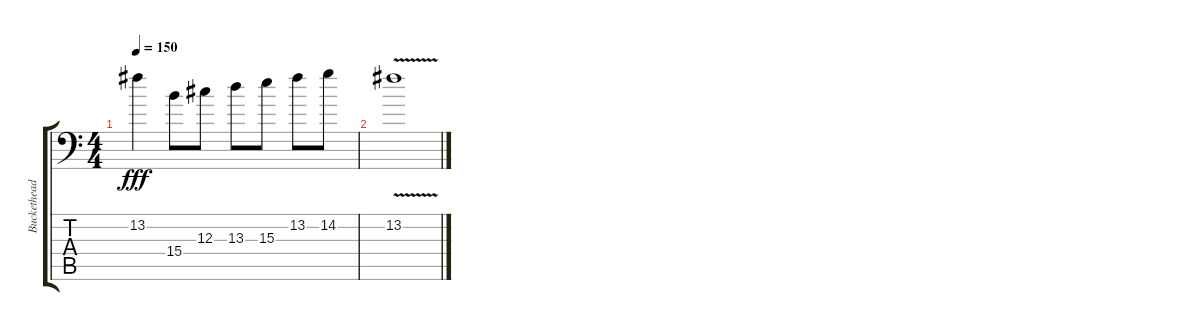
\track ("Buckethead" "Buckethead") {instrument overdrivenguitar}
\staff {score tabs}
\tuning (Bb3 F3 Db3 Ab2 Eb2 Bb1) {hide}
\ts (4 4)
\tempo 150
\clef f4
\ks c
13.2.4{dy fff} 15.4.8 12.3.8 13.3.8 15.3.8 13.2.8 14.2.8 |
13.2{v}.1
